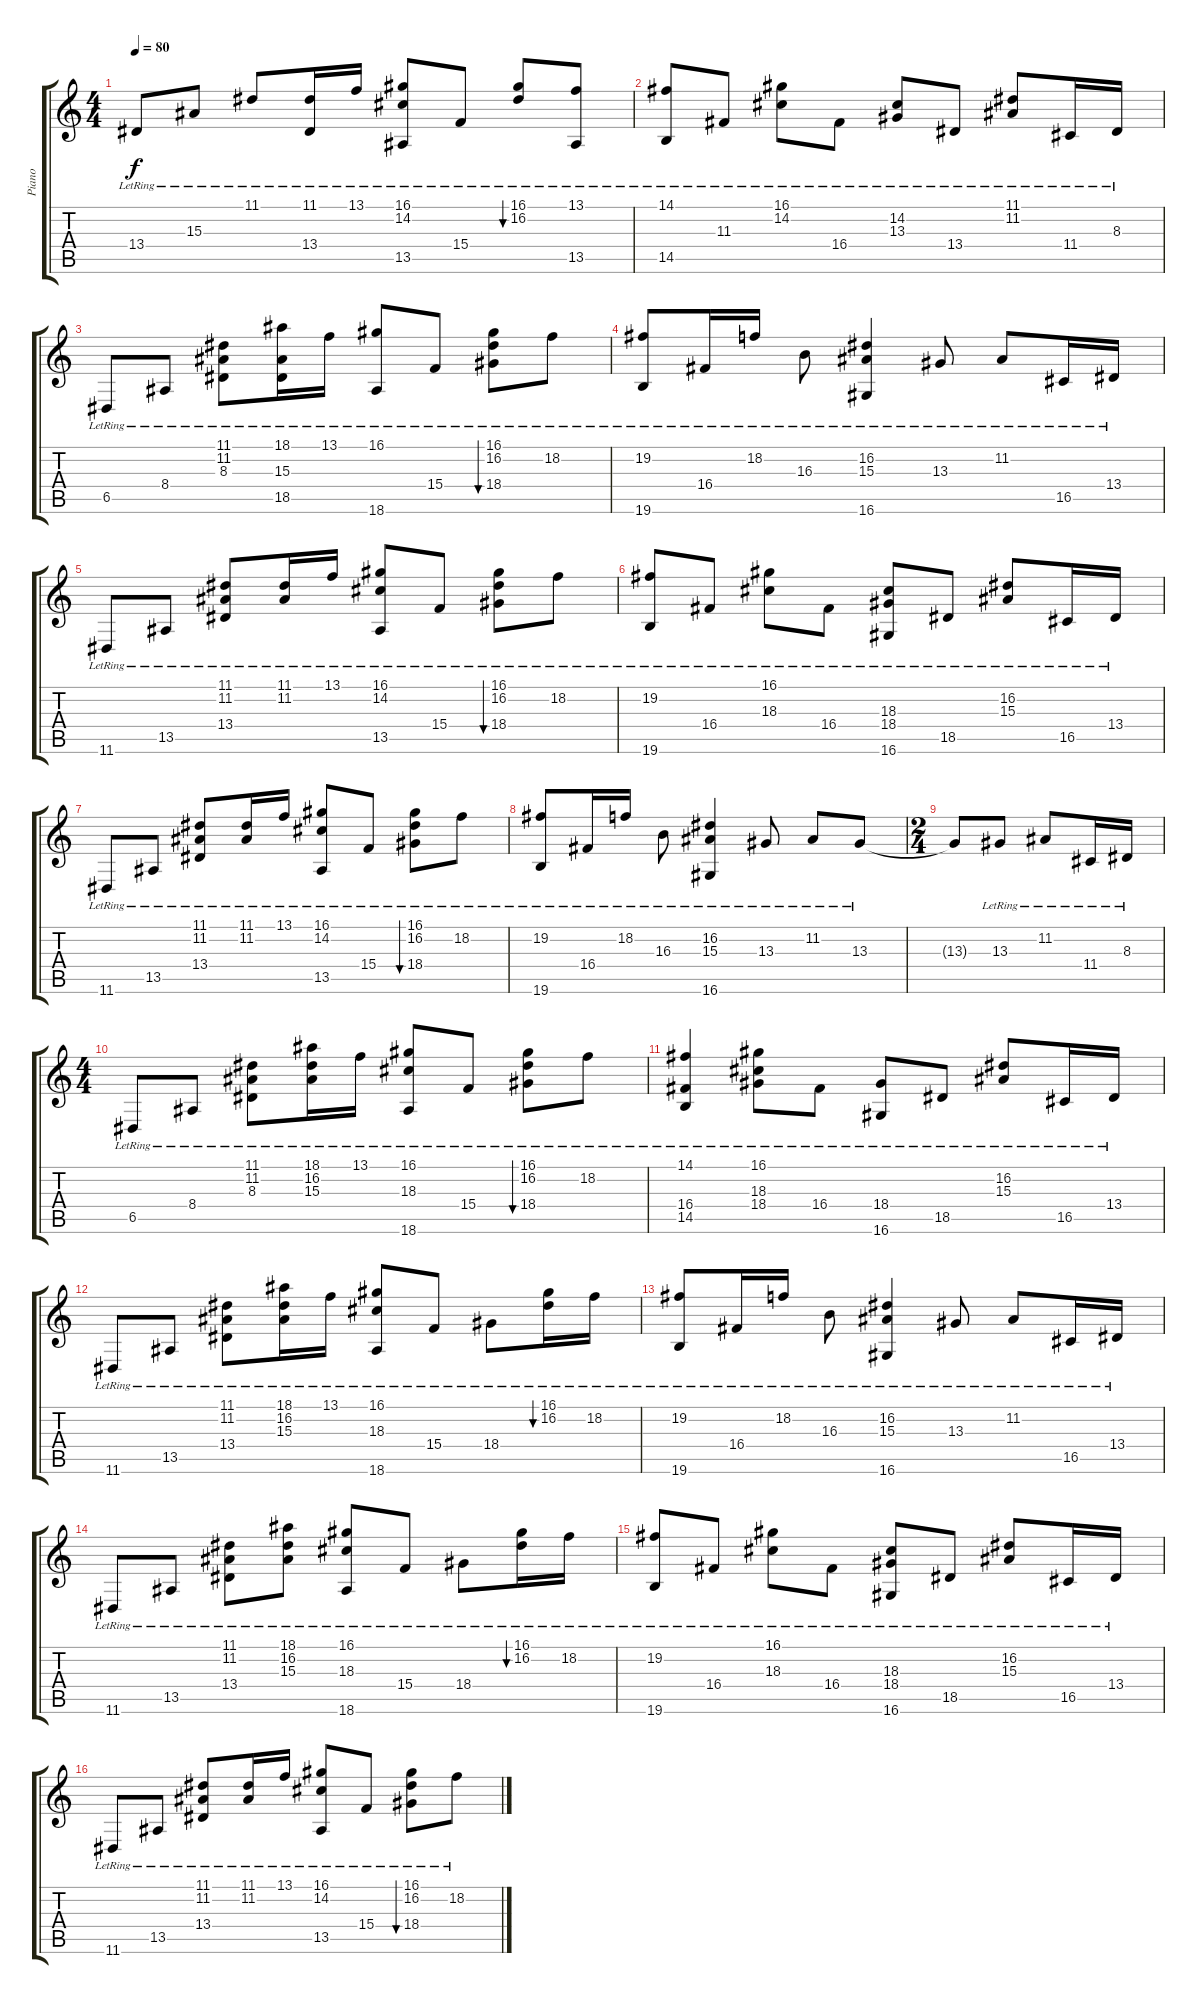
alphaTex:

\track ("Piano" "Piano") {instrument acousticgrandpiano}
\staff {score tabs}
\tuning (E4 B3 G3 D3 A2 E2) {hide}
\ts (4 4)
\tempo 80
\clef g2
\ks c
13.4{lr}.8{dy f instrument acousticgrandpiano} 15.3{lr}.8 11.1{lr}.8 (11.1{lr} 13.4{lr}).16 13.1{lr}.16 (16.1{lr} 14.2{lr} 13.5{lr}).8 15.4{lr}.8 (16.1{lr} 16.2{lr}).8{bu 60} (13.1{lr} 13.5{lr}).8 |
(14.1{lr} 14.5{lr}).8 11.3{lr}.8 (16.1{lr} 14.2{lr}).8 16.4{lr}.8 (14.2{lr} 13.3{lr}).8 13.4{lr}.8 (11.1{lr} 11.2{lr}).8 11.4{lr}.16 8.3{lr}.16 |
6.5{lr}.8 8.4{lr}.8 (11.1{lr} 11.2{lr} 8.3{lr}).8 (18.1{lr} 15.3{lr} 18.5{lr}).16 13.1{lr}.16 (16.1{lr} 18.6{lr}).8 15.4{lr}.8 (16.1{lr} 16.2{lr} 18.4{lr}).8{bu 60} 18.2{lr}.8 |
(19.2{lr} 19.6{lr}).8 16.4{lr}.16 18.2{lr}.16 16.3{lr}.8 (16.2{lr} 15.3{lr} 16.6{lr}).4 13.3{lr}.8 11.2{lr}.8 16.5{lr}.16 13.4{lr}.16 |
11.6{lr}.8 13.5{lr}.8 (11.1{lr} 11.2{lr} 13.4{lr}).8 (11.1{lr} 11.2{lr}).16 13.1{lr}.16 (16.1{lr} 14.2{lr} 13.5{lr}).8 15.4{lr}.8 (16.1{lr} 16.2{lr} 18.4{lr}).8{bu 30} 18.2{lr}.8 |
(19.2{lr} 19.6{lr}).8 16.4{lr}.8 (16.1{lr} 18.3{lr}).8 16.4{lr}.8 (18.3{lr} 18.4{lr} 16.6{lr}).8 18.5{lr}.8 (16.2{lr} 15.3{lr}).8 16.5{lr}.16 13.4{lr}.16 |
11.6{lr}.8 13.5{lr}.8 (11.1{lr} 11.2{lr} 13.4{lr}).8 (11.1{lr} 11.2{lr}).16 13.1{lr}.16 (16.1{lr} 14.2{lr} 13.5{lr}).8 15.4{lr}.8 (16.1{lr} 16.2{lr} 18.4{lr}).8{bu 30} 18.2{lr}.8 |
(19.2{lr} 19.6{lr}).8 16.4{lr}.16 18.2{lr}.16 16.3{lr}.8 (16.2{lr} 15.3{lr} 16.6{lr}).4 13.3{lr}.8 11.2{lr}.8 13.3{lr}.8 |
\ts (2 4)
13.3{t}.8 13.3{lr}.8 11.2{lr}.8 11.4{lr}.16 8.3{lr}.16 |
\ts (4 4)
6.5{lr}.8 8.4{lr}.8 (11.1{lr} 11.2{lr} 8.3{lr}).8 (18.1{lr} 16.2{lr} 15.3{lr}).16 13.1{lr}.16 (16.1{lr} 18.3{lr} 18.6{lr}).8 15.4{lr}.8 (16.1{lr} 16.2{lr} 18.4{lr}).8{bu 30} 18.2{lr}.8 |
(14.1{lr} 16.4{lr} 14.5{lr}).4 (16.1{lr} 18.3{lr} 18.4{lr}).8 16.4{lr}.8 (18.4{lr} 16.6{lr}).8 18.5{lr}.8 (16.2{lr} 15.3{lr}).8 16.5{lr}.16 13.4{lr}.16 |
11.6{lr}.8 13.5{lr}.8 (11.1{lr} 11.2{lr} 13.4{lr}).8 (18.1{lr} 16.2{lr} 15.3{lr}).16 13.1{lr}.16 (16.1{lr} 18.3{lr} 18.6{lr}).8 15.4{lr}.8 18.4{lr}.8 (16.1{lr} 16.2{lr}).16{bu 60} 18.2{lr}.16 |
(19.2{lr} 19.6{lr}).8 16.4{lr}.16 18.2{lr}.16 16.3{lr}.8 (16.2{lr} 15.3{lr} 16.6{lr}).4 13.3{lr}.8 11.2{lr}.8 16.5{lr}.16 13.4{lr}.16 |
11.6{lr}.8 13.5{lr}.8 (11.1{lr} 11.2{lr} 13.4{lr}).8 (18.1{lr} 16.2{lr} 15.3{lr}).8 (16.1{lr} 18.3{lr} 18.6{lr}).8 15.4{lr}.8 18.4{lr}.8 (16.1{lr} 16.2{lr}).16{bu 60} 18.2{lr}.16 |
(19.2{lr} 19.6{lr}).8 16.4{lr}.8 (16.1{lr} 18.3{lr}).8 16.4{lr}.8 (18.3{lr} 18.4{lr} 16.6{lr}).8 18.5{lr}.8 (16.2{lr} 15.3{lr}).8 16.5{lr}.16 13.4{lr}.16 |
11.6{lr}.8 13.5{lr}.8 (11.1{lr} 11.2{lr} 13.4{lr}).8 (11.1{lr} 11.2{lr}).16 13.1{lr}.16 (16.1{lr} 14.2{lr} 13.5{lr}).8 15.4{lr}.8 (16.1{lr} 16.2{lr} 18.4{lr}).8{bu 30} 18.2{lr}.8
